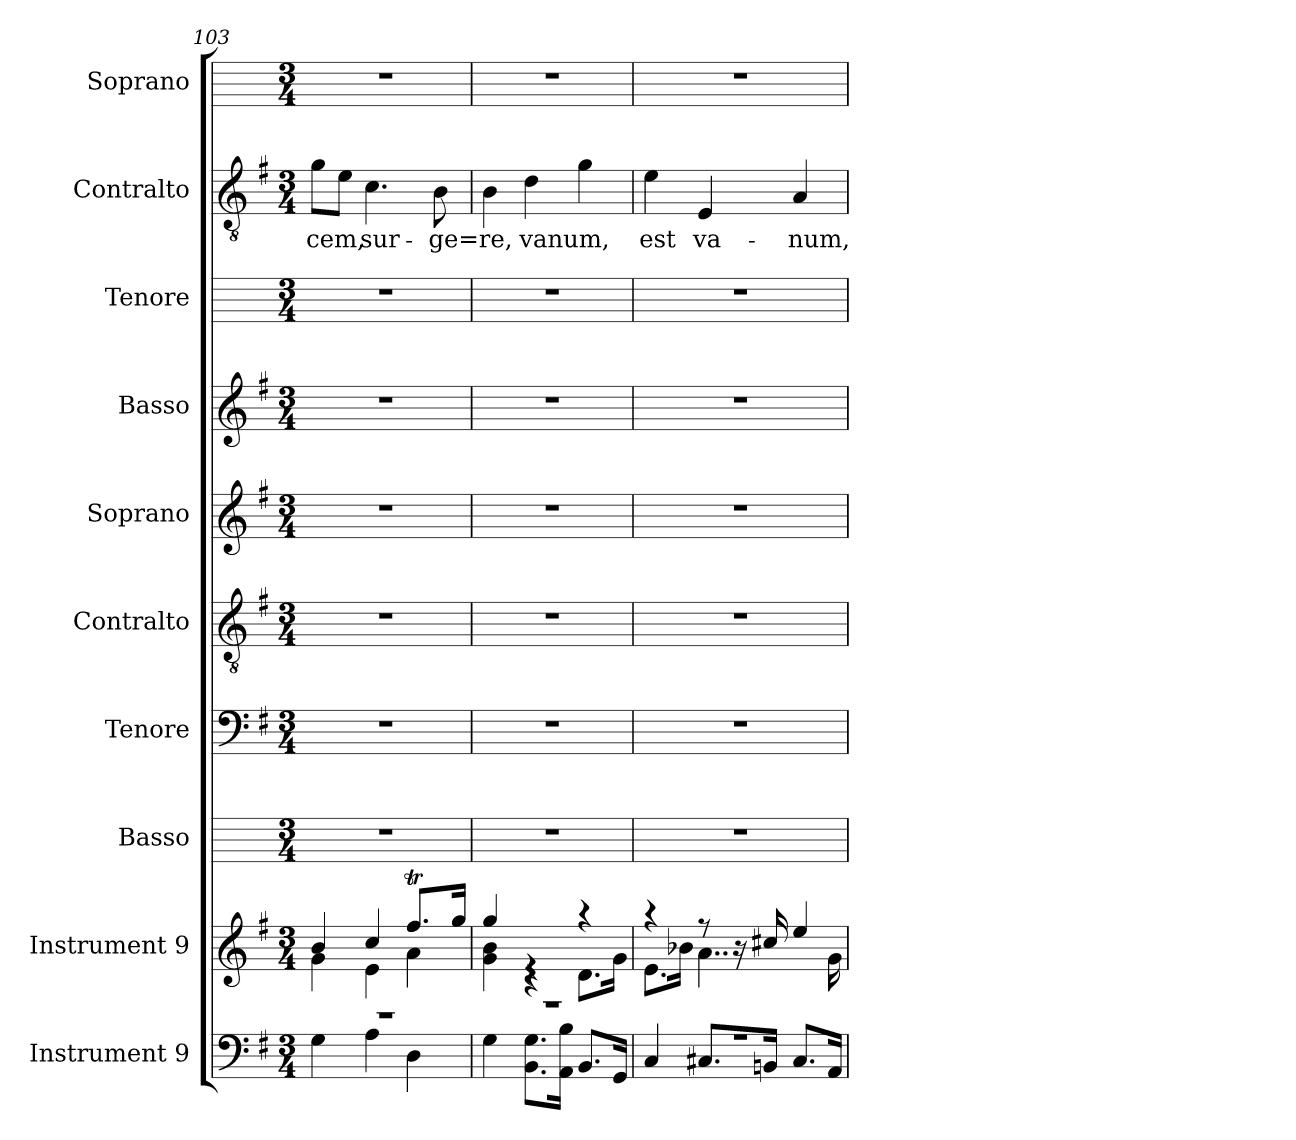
**kern	**kern	**kern	**kern	**kern	**kern	**kern	**kern	**kern	**text	**kern
*part10	*part9	*part8	*part7	*part6	*part5	*part4	*part3	*part2	*part2	*part1
*staff10	*staff9	*staff8	*staff7	*staff6	*staff5	*staff4	*staff3	*staff2	*staff2	*staff1
*I"Instrument 9	*I"Instrument 9	*I"Basso	*I"Tenore	*I"Contralto	*I"Soprano	*I"Basso	*I"Tenore	*I"Contralto	*	*I"Soprano
*	*	*	*	*	*	*I'Basso	*	*I'Contralto	*	*
*clefF4	*clefG2	*	*clefF4	*clefGv2	*clefG2	*clefG2	*	*clefGv2	*	*
*k[f#]	*k[f#]	*k[]	*k[f#]	*k[f#]	*k[f#]	*k[f#]	*k[]	*k[f#]	*	*k[]
*G:	*G:	*C:	*G:	*G:	*G:	*G:	*C:	*G:	*	*C:
*M3/4	*M3/4	*M3/4	*M3/4	*M3/4	*M3/4	*M3/4	*M3/4	*M3/4	*	*M3/4
=103	=103	=103	=103	=103	=103	=103	=103	=103	=103	=103
*^	*^	*	*	*	*	*	*	*	*	*
!	!	!	!	!	!	!	!	!	!	!	!LO:LY:b:cj	!
2.r	4G\	4b/	4g\	2.r	2.r	2.r	2.r	2.r	2.r	8g\L	-cem,	2.r
!	!	!	!	!	!	!	!	!	!	!	!LO:LY:b:cj	!
.	.	.	.	.	.	.	.	.	.	8e\J	.	.
!	!	!	!	!	!	!	!	!	!	!	!LO:LY:b:cj	!
.	4A\	4cc/	4e\	.	.	.	.	.	.	4.c\	sur-	.
.	4D\	8.ff#t/L	4a\	.	.	.	.	.	.	.	.	.
!	!	!	!	!	!	!	!	!	!	!	!LO:LY:b:cj	!
.	.	.	.	.	.	.	.	.	.	8B\	-ge=re,	.
.	.	16gg/J	.	.	.	.	.	.	.	.	.	.
=104	=104	=104	=104	=104	=104	=104	=104	=104	=104	=104	=104	=104
!	!	!	!	!	!	!	!	!	!	!	!LO:LY:b:cj	!
2.r	4G\	4gg/	4b\ 4g\	2.r	2.r	2.r	2.r	2.r	2.r	4B\	.	2.r
!	!	!	!	!	!	!	!	!	!	!	!LO:LY:b:cj	!
.	8.G\ 8.BB\L	4rB	4r	.	.	.	.	.	.	4d\	vanum,	.
.	16AA\ 16B\J	.	.	.	.	.	.	.	.	.	.	.
!	!	!	!	!	!	!	!	!	!	!	!LO:LY:b:cj	!
.	8.BB/L	4r	8.d\L	.	.	.	.	.	.	4g\	.	.
.	16GG/J	.	16g\J	.	.	.	.	.	.	.	.	.
=105	=105	=105	=105	=105	=105	=105	=105	=105	=105	=105	=105	=105
!	!	!	!	!	!	!	!	!	!	!	!LO:LY:b:cj	!
2.r	4C/	4r	8.e\L	2.r	2.r	2.r	2.r	2.r	2.r	4e\	est	2.r
.	.	.	16b-X\J	.	.	.	.	.	.	.	.	.
!	!	!	!	!	!	!	!	!	!	!	!LO:LY:b:cj	!
.	8.C#X/L	8r	4..a\	.	.	.	.	.	.	4E/	va-	.
.	.	16ra	.	.	.	.	.	.	.	.	.	.
.	16BBn/J	16cc#X/	.	.	.	.	.	.	.	.	.	.
!	!	!	!	!	!	!	!	!	!	!	!LO:LY:b:cj	!
.	8.C#/L	4ee/	.	.	.	.	.	.	.	4A/	-num,	.
.	16AA/J	.	16g\	.	.	.	.	.	.	.	.	.
*v	*v	*	*	*	*	*	*	*	*	*	*	*
*	*v	*v	*	*	*	*	*	*	*	*	*
=	=	=	=	=	=	=	=	=	=	=
*-	*-	*-	*-	*-	*-	*-	*-	*-	*-	*-
